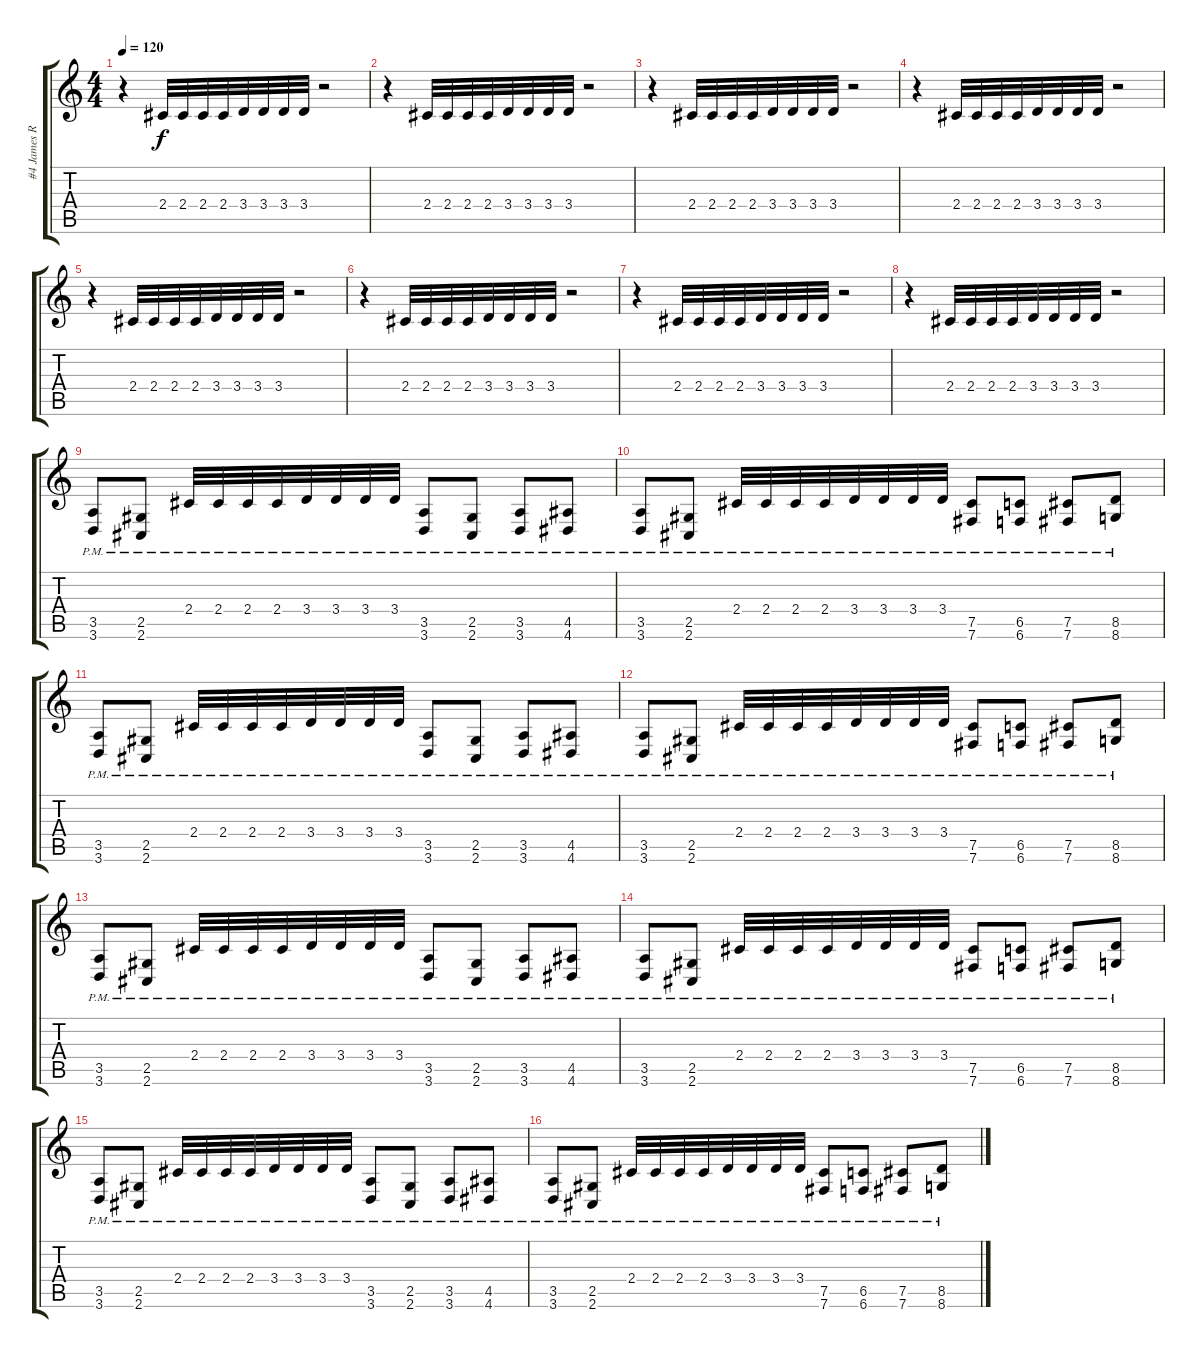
\track ("#4 James Root" "#4 James R") {instrument distortionguitar}
\staff {score tabs}
\tuning (Db4 Ab3 E3 B2 Gb2 B1) {hide}
\ts (4 4)
\tempo 120
\clef g2
\ks c
r.4{dy f instrument distortionguitar} 2.4.32 2.4.32 2.4.32 2.4.32 3.4.32 3.4.32 3.4.32 3.4.32 r.2 |
r.4 2.4.32 2.4.32 2.4.32 2.4.32 3.4.32 3.4.32 3.4.32 3.4.32 r.2 |
r.4 2.4.32 2.4.32 2.4.32 2.4.32 3.4.32 3.4.32 3.4.32 3.4.32 r.2 |
r.4 2.4.32 2.4.32 2.4.32 2.4.32 3.4.32 3.4.32 3.4.32 3.4.32 r.2 |
r.4 2.4.32 2.4.32 2.4.32 2.4.32 3.4.32 3.4.32 3.4.32 3.4.32 r.2 |
r.4 2.4.32 2.4.32 2.4.32 2.4.32 3.4.32 3.4.32 3.4.32 3.4.32 r.2 |
r.4 2.4.32 2.4.32 2.4.32 2.4.32 3.4.32 3.4.32 3.4.32 3.4.32 r.2 |
r.4 2.4.32 2.4.32 2.4.32 2.4.32 3.4.32 3.4.32 3.4.32 3.4.32 r.2 |
(3.5{pm} 3.6{pm}).8 (2.5{pm} 2.6{pm}).8 2.4{pm}.32 2.4{pm}.32 2.4{pm}.32 2.4{pm}.32 3.4{pm}.32 3.4{pm}.32 3.4{pm}.32 3.4{pm}.32 (3.5{pm} 3.6{pm}).8 (2.5{pm} 2.6{pm}).8 (3.5{pm} 3.6{pm}).8 (4.5{pm} 4.6{pm}).8 |
(3.5{pm} 3.6{pm}).8 (2.5{pm} 2.6{pm}).8 2.4{pm}.32 2.4{pm}.32 2.4{pm}.32 2.4{pm}.32 3.4{pm}.32 3.4{pm}.32 3.4{pm}.32 3.4{pm}.32 (7.5{pm} 7.6{pm}).8 (6.5{pm} 6.6{pm}).8 (7.5{pm} 7.6{pm}).8 (8.5{pm} 8.6{pm}).8 |
(3.5{pm} 3.6{pm}).8 (2.5{pm} 2.6{pm}).8 2.4{pm}.32 2.4{pm}.32 2.4{pm}.32 2.4{pm}.32 3.4{pm}.32 3.4{pm}.32 3.4{pm}.32 3.4{pm}.32 (3.5{pm} 3.6{pm}).8 (2.5{pm} 2.6{pm}).8 (3.5{pm} 3.6{pm}).8 (4.5{pm} 4.6{pm}).8 |
(3.5{pm} 3.6{pm}).8 (2.5{pm} 2.6{pm}).8 2.4{pm}.32 2.4{pm}.32 2.4{pm}.32 2.4{pm}.32 3.4{pm}.32 3.4{pm}.32 3.4{pm}.32 3.4{pm}.32 (7.5{pm} 7.6{pm}).8 (6.5{pm} 6.6{pm}).8 (7.5{pm} 7.6{pm}).8 (8.5{pm} 8.6{pm}).8 |
(3.5{pm} 3.6{pm}).8 (2.5{pm} 2.6{pm}).8 2.4{pm}.32 2.4{pm}.32 2.4{pm}.32 2.4{pm}.32 3.4{pm}.32 3.4{pm}.32 3.4{pm}.32 3.4{pm}.32 (3.5{pm} 3.6{pm}).8 (2.5{pm} 2.6{pm}).8 (3.5{pm} 3.6{pm}).8 (4.5{pm} 4.6{pm}).8 |
(3.5{pm} 3.6{pm}).8 (2.5{pm} 2.6{pm}).8 2.4{pm}.32 2.4{pm}.32 2.4{pm}.32 2.4{pm}.32 3.4{pm}.32 3.4{pm}.32 3.4{pm}.32 3.4{pm}.32 (7.5{pm} 7.6{pm}).8 (6.5{pm} 6.6{pm}).8 (7.5{pm} 7.6{pm}).8 (8.5{pm} 8.6{pm}).8 |
(3.5{pm} 3.6{pm}).8 (2.5{pm} 2.6{pm}).8 2.4{pm}.32 2.4{pm}.32 2.4{pm}.32 2.4{pm}.32 3.4{pm}.32 3.4{pm}.32 3.4{pm}.32 3.4{pm}.32 (3.5{pm} 3.6{pm}).8 (2.5{pm} 2.6{pm}).8 (3.5{pm} 3.6{pm}).8 (4.5{pm} 4.6{pm}).8 |
(3.5{pm} 3.6{pm}).8 (2.5{pm} 2.6{pm}).8 2.4{pm}.32 2.4{pm}.32 2.4{pm}.32 2.4{pm}.32 3.4{pm}.32 3.4{pm}.32 3.4{pm}.32 3.4{pm}.32 (7.5{pm} 7.6{pm}).8 (6.5{pm} 6.6{pm}).8 (7.5{pm} 7.6{pm}).8 (8.5{pm} 8.6{pm}).8
